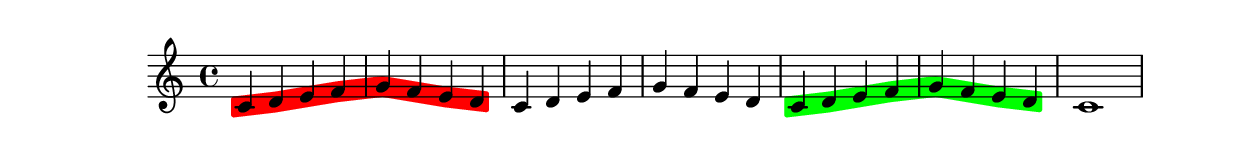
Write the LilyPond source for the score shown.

% A simple syntax proposal as a starting point.
% Feel free to remove if obsolete.

\version "2.19.53"

#(define (moment->duration moment)
   ;; see duration.cc in Lilypond sources (Duration::Duration)
   ;; http://lsr.di.unimi.it/LSR/Item?id=542
   (let* ((p (ly:moment-main-numerator moment))
          (q (ly:moment-main-denominator moment))
          (k (- (ly:intlog2 q) (ly:intlog2 p)))
          (dots 0))
     ;(ash p k) = p * 2^k
     (if (< (ash p k) q) (set! k (1+ k)))
     (set! p (- (ash p k) q))
     (while (begin (set! p (ash p 1))(>= p q))
       (set! p (- p q))
       (set! dots (1+ dots)))
     (if (> k 6)
         (ly:make-duration 6 0)
         (ly:make-duration k dots))
     ))

connect-noteheads =
#(define-music-function (parser location col mus) (color? ly:music?)
   ;; http://lilypond.1069038.n5.nabble.com/Apply-event-function-within-music-function-tp202841p202847.html
   (let* ((elms (ly:music-property mus 'elements))
          ; last music-element:
          (lst (last elms)) ; TODO test for list? and ly:music?
          ; length of entire music expression "mus":
          (len (ly:music-length mus))
          ; length of last element only:
          (last-skip (ly:music-length lst))
          ; difference = length of "mus" except the last element:
          (first-skip (ly:moment-sub len last-skip)))
     #{
       <<
         $mus
         % \new Voice
         \makeClusters {
           \once \override ClusterSpanner.color = $col
           \once \override ClusterSpannerBeacon.X-offset = #-1.5  % TODO: replace fixed value with parameter or property
           <<
             $mus
             {
               % skip until last element starts:
               #(if (not (equal? first-skip (ly:make-moment 0/1 0/1))) ; skip with zero length would cause error
                    (make-music 'SkipEvent 'duration (moment->duration first-skip)))
               \once \override ClusterSpannerBeacon.X-offset = #1.5  % TODO: replace fixed value with parameter or property
             }
           >>
         }
       >>
     #}))

\score {
  \new Staff \relative c'{
    \connect-noteheads #red {
      c4 d e f g f e d
    }
    c4 d e f g f e d
    \connect-noteheads #green {
      c4 d e f g f e d
    }
    c1
  }

  \layout {
    \context {
      \Voice
      \override ClusterSpanner.X-offset = #0.6
      \override ClusterSpanner.padding = #1.0
      \override ClusterSpanner.layer = #-1
    }
  }
}
